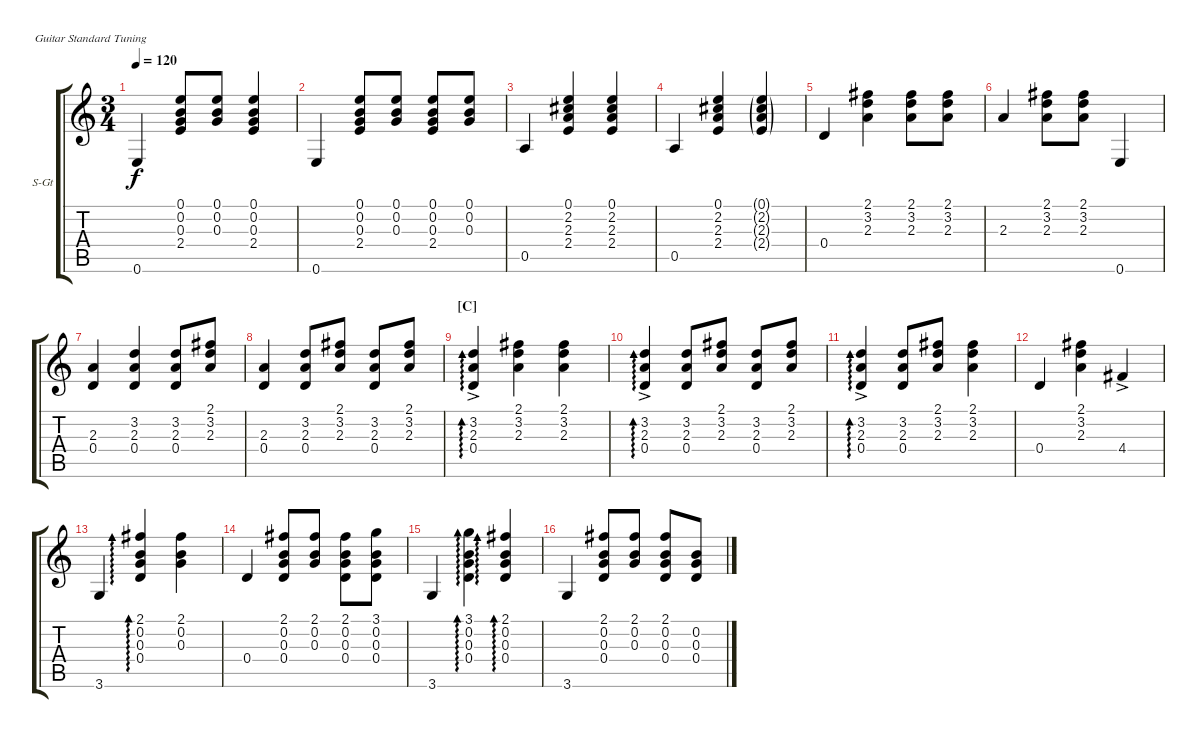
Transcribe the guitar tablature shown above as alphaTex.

\defaultSystemsLayout 4
\bracketExtendMode groupsimilarinstruments
\firstSystemTrackNameOrientation horizontal
\otherSystemsTrackNameOrientation horizontal
\track ("Steel Guitar" "S-Gt") {instrument acousticguitarsteel}
\staff {score tabs}
\tuning (E4 B3 G3 D3 A2 E2)
\ts (3 4)
\tempo 120
\clef g2
\ks c
0.6.4{dy f} (0.3 0.2 2.4 0.1).8 (0.3 0.2 0.1).8 (2.4 0.3 0.2 0.1).4 |
0.6.4 (0.3 0.2 2.4 0.1).8 (0.3 0.2 0.1).8 (2.4 0.3 0.2 0.1).8 (0.3 0.2 0.1).8 |
0.5.4 (0.1 2.2 2.3 2.4).4 (2.3 2.2 0.1 2.4).4 |
0.5.4 (0.1 2.2 2.3 2.4).4 (2.3{g} 2.2{g} 0.1{g} 2.4{g}).4 |
0.4.4 (2.3 3.2 2.1).4 (2.3 3.2 2.1).8 (2.1 3.2 2.3).8 |
2.3.4 (2.1 3.2 2.3).8 (2.3 3.2 2.1).8 0.6.4 |
(0.4 2.3).4 (2.3 3.2 0.4).4 (2.3 3.2 0.4).8 (2.1 3.2 2.3).8 |
(0.4 2.3).4 (2.3 3.2 0.4).8 (2.1 3.2 2.3).8 (2.3 3.2 0.4).8 (2.1 3.2 2.3).8 |
\section ("C" "")
(0.4{ac} 2.3 3.2).4{ad 0} (2.3 3.2 2.1).4 (2.1 3.2 2.3).4 |
(0.4{ac} 2.3 3.2).4{ad 0} (2.3 3.2 0.4).8 (2.1 3.2 2.3).8 (2.3 3.2 0.4).8 (2.1 3.2 2.3).8 |
(0.4{ac} 2.3 3.2).4{ad 0} (2.3 3.2 0.4).8 (2.1 3.2 2.3).8 (2.3 2.1 3.2).4 |
0.4.4 (2.3 2.1 3.2).4 4.4{ac}.4 |
3.6.4 (0.2 0.3 0.4 2.1).4{ad 0} (0.3 0.2 2.1).4 |
0.4.4 (2.1 0.2 0.3 0.4).8 (2.1 0.2 0.3).8 (0.3 0.2 0.4 2.1).8 (0.3 0.2 0.4 3.1).8 |
3.6.4 (3.1 0.2 0.3 0.4).4{ad 0} (2.1 0.2 0.3 0.4).4{ad 0} |
3.6.4 (2.1 0.2 0.3 0.4).8 (0.3 0.2 2.1).8 (0.3 0.2 2.1 0.4).8 (0.2 0.3 0.4).8
